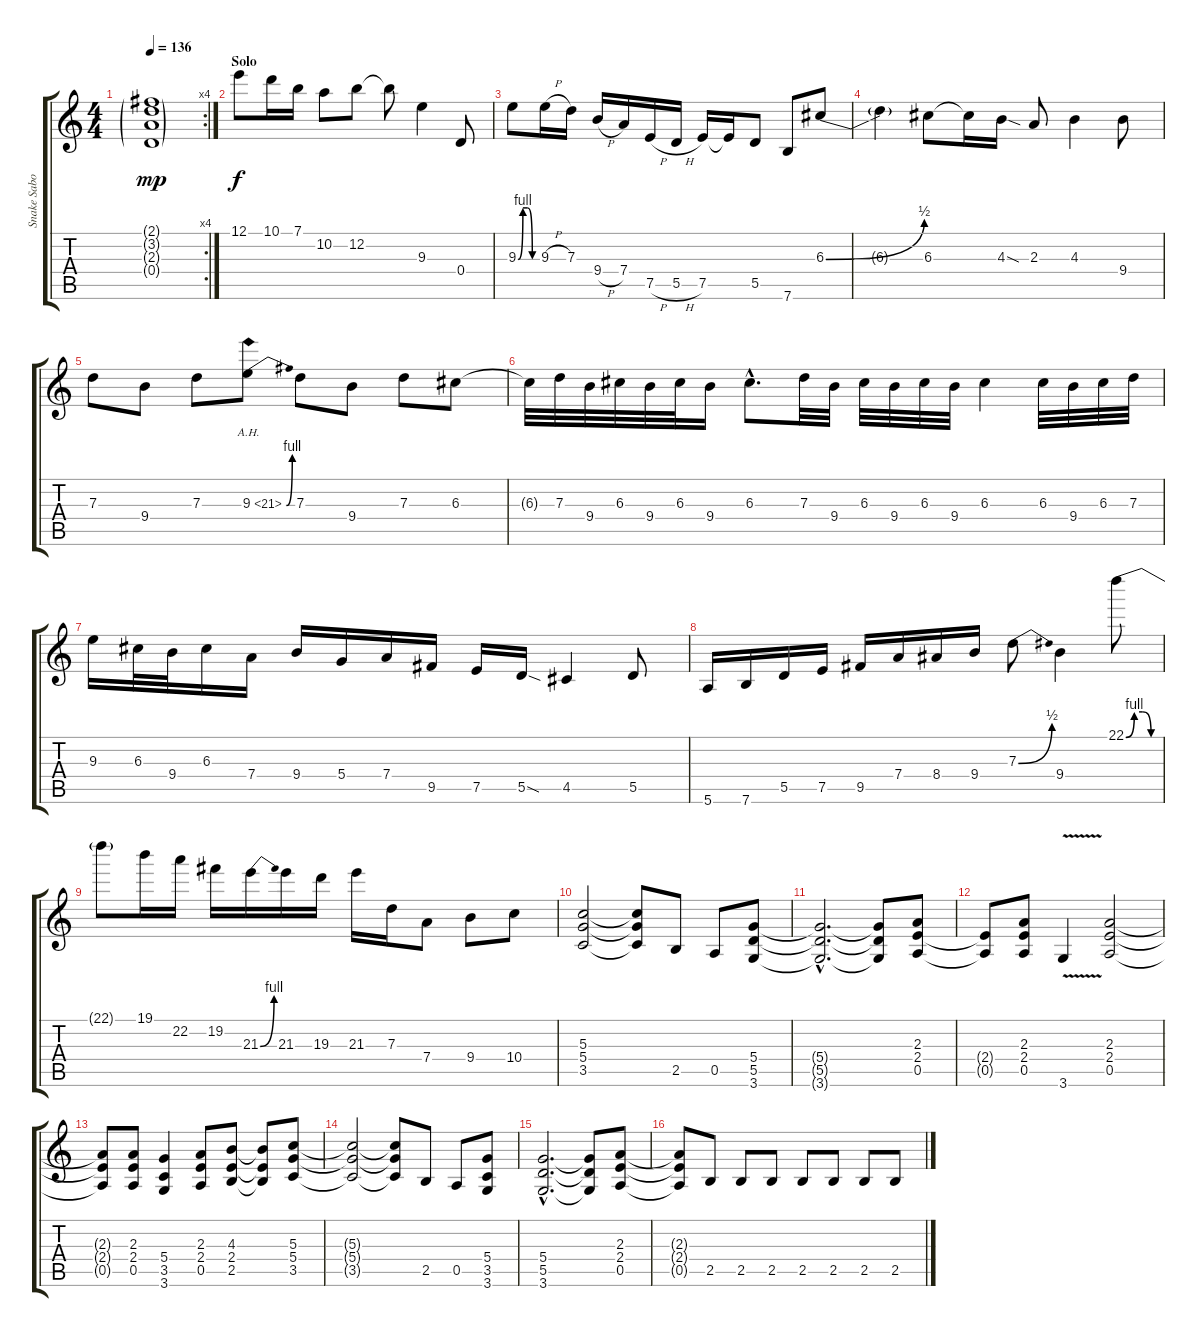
\track ("Snake Sabo" "Snake Sabo") {instrument distortionguitar}
\staff {score tabs}
\tuning (E4 B3 G3 D3 A2 E2) {hide}
\rc 4
\ts (4 4)
\tempo 136
\clef g2
\ks c
(2.1{g} 3.2{g} 2.3{g} 0.4{g}).1{dy mp} |
\section ("" "Solo")
12.1.8{dy f} 10.1.16 7.1.16 10.2.8 12.2.8 12.2{t}.8 9.3.4 0.4.8 |
9.3{be (custom 0 0 15 4 30 4 45 0 60 0)}.8 9.3{h}.16 7.3.16 9.4{h}.16 7.4.16 7.5{h}.16 5.5{h}.16 7.5.16 7.5{t}.16 5.5.8 7.6.8 6.3{be (bend 0 0 60 2)}.8 |
6.3{t}.4 6.3.8 6.3{t}.16 4.3{sod}.16 2.3.8 4.3.4 9.4.8 |
7.3.8 9.4.8 7.3.8 9.3{be (bend 0 0 60 4) ah 12}.8 7.3.8 9.4.8 7.3.8 6.3.8 |
6.3{t}.32 7.3.32 9.4.32 6.3.32 9.4.32 6.3.32 9.4.16 6.3{hac}.8{d} 7.3.32 9.4.32 6.3.32 9.4.32 6.3.32 9.4.32 6.3.4 6.3.32 9.4.32 6.3.32 7.3.32 |
9.3.16 6.3.32 9.4.32 6.3.16 7.4.16 9.4.16 5.4.16 7.4.16 9.5.16 7.5.16 5.5{sod}.16 4.5.4 5.5.8 |
5.6.16 7.6.16 5.5.16 7.5.16 9.5.16 7.4.16 8.4.16 9.4.16 7.3{be (bend 0 0 60 2)}.8 9.4.4 22.1{be (custom 0 0 15 4 30 4 45 0 60 0)}.8 |
22.1{t}.8 19.1.16 22.2.16 19.2.16 21.3{be (bend 0 0 60 4)}.16 21.3.16 19.3.16 21.3.16 7.3.16 7.4.8 9.4.8 10.4.8 |
(5.3 5.4 3.5).2 (5.3{t} 5.4{t} 3.5{t}).8 2.5.8 0.5.8 (5.4 5.5 3.6).8 |
(5.4{hac t} 5.5{hac t} 3.6{hac t}).2{d} (5.4{t} 5.5{t} 3.6{t}).8 (2.3 2.4 0.5).8 |
(2.4{t} 0.5{t}).8 (2.3 2.4 0.5).8 3.6{v}.4 (2.3 2.4 0.5).2 |
(2.3{t} 2.4{t} 0.5{t}).8 (2.3 2.4 0.5).8 (5.4 3.5 3.6).4 (2.3 2.4 0.5).8 (4.3 2.4 2.5).8 (4.3{t} 2.4{t} 2.5{t}).8 (5.3 5.4 3.5).8 |
(5.3{t} 5.4{t} 3.5{t}).2 (5.3{t} 5.4{t} 3.5{t}).8 2.5.8 0.5.8 (5.4 3.5 3.6).8 |
(5.4{hac} 5.5{hac} 3.6{hac}).2{d} (5.4{t} 5.5{t} 3.6{t}).8 (2.3 2.4 0.5).8 |
(2.3{t} 2.4{t} 0.5{t}).8 2.5.8 2.5.8 2.5.8 2.5.8 2.5.8 2.5.8 2.5.8
